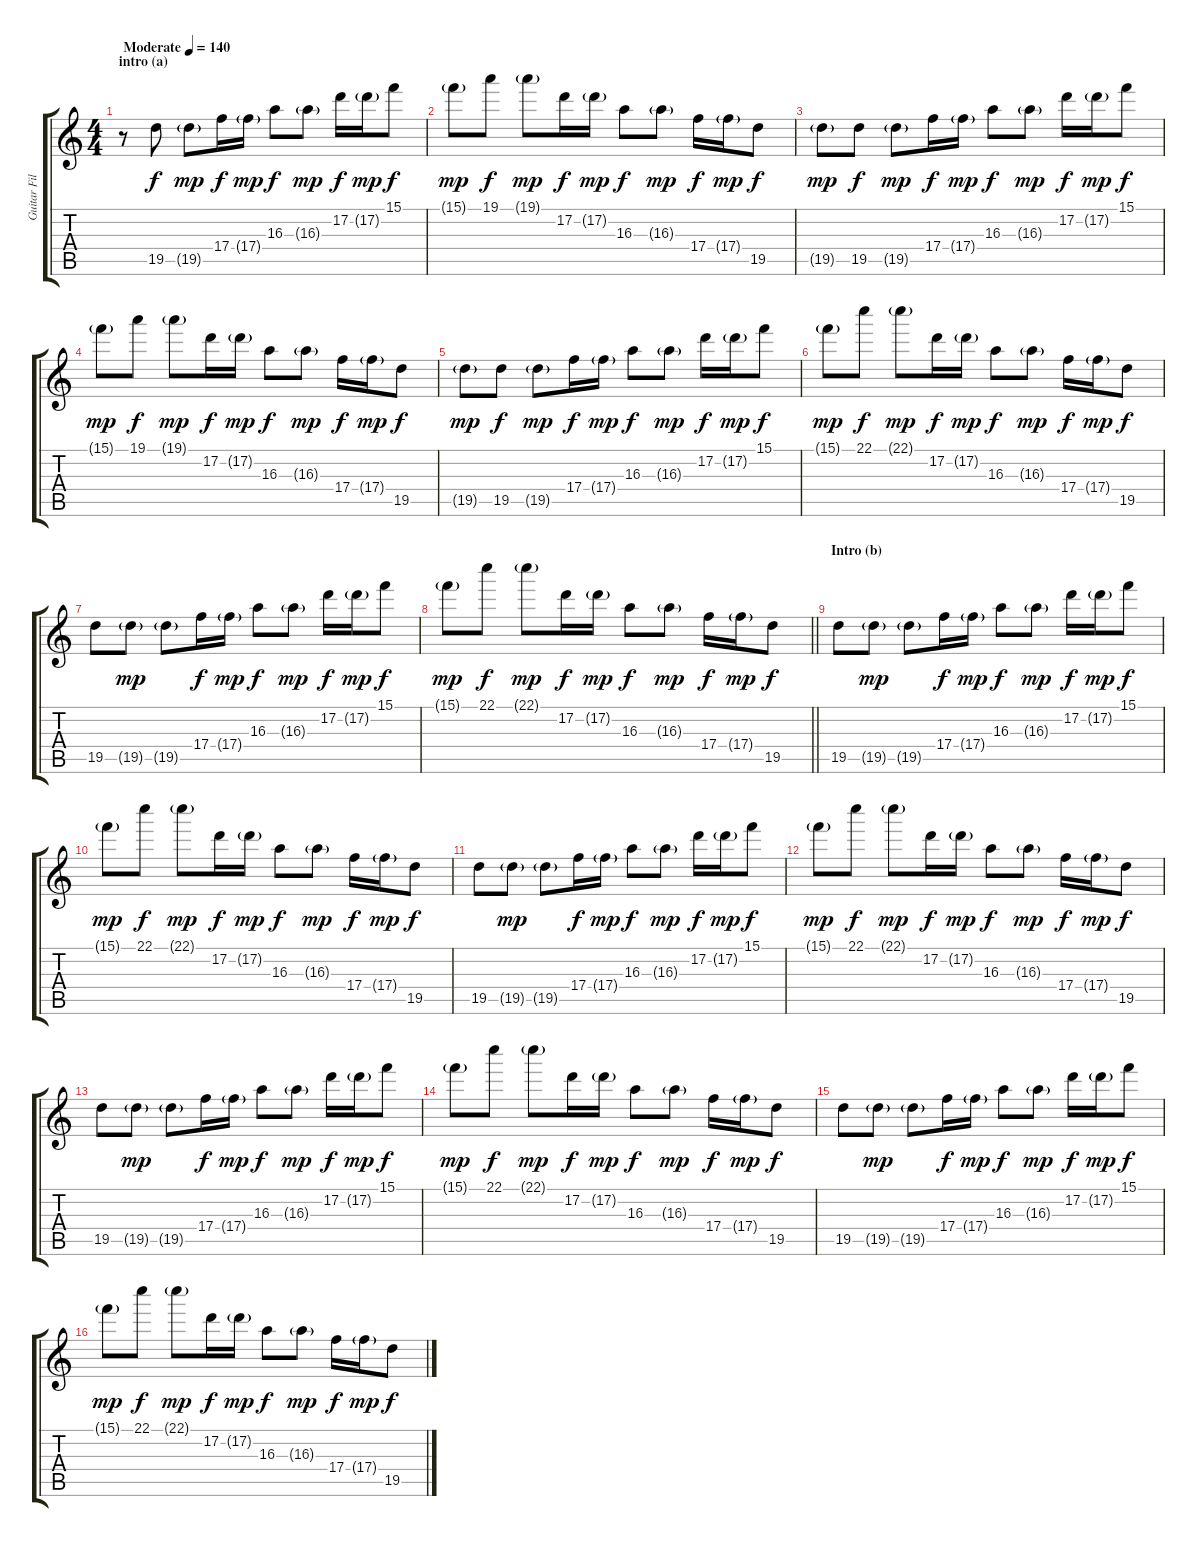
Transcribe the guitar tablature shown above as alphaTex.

\track ("Guitar Fills - Martin Sweet" "Guitar Fil") {instrument acousticguitarsteel}
\staff {score tabs}
\tuning (D4 A3 F3 C3 G2 D2) {hide}
\ts (4 4)
\section ("" "intro (a)")
\tempo (140 "Moderate")
\clef g2
\ks c
r.8{dy f volume 7 balance 16 instrument electricguitarmuted} 19.5.8{balance 0} 19.5{g}.8{dy mp} 17.4.16{dy f} 17.4{g}.16{dy mp} 16.3.8{dy f} 16.3{g}.8{dy mp} 17.2.16{dy f} 17.2{g}.16{dy mp} 15.1.8{dy f} |
15.1{g}.8{dy mp} 19.1.8{dy f} 19.1{g}.8{dy mp} 17.2.16{dy f} 17.2{g}.16{dy mp} 16.3.8{dy f} 16.3{g}.8{dy mp} 17.4.16{dy f} 17.4{g}.16{dy mp} 19.5.8{dy f} |
19.5{g}.8{dy mp} 19.5.8{dy f} 19.5{g}.8{dy mp} 17.4.16{dy f} 17.4{g}.16{dy mp} 16.3.8{dy f} 16.3{g}.8{dy mp} 17.2.16{dy f} 17.2{g}.16{dy mp} 15.1.8{dy f} |
15.1{g}.8{dy mp} 19.1.8{dy f} 19.1{g}.8{dy mp} 17.2.16{dy f} 17.2{g}.16{dy mp} 16.3.8{dy f} 16.3{g}.8{dy mp} 17.4.16{dy f} 17.4{g}.16{dy mp} 19.5.8{dy f} |
19.5{g}.8{dy mp} 19.5.8{dy f} 19.5{g}.8{dy mp} 17.4.16{dy f} 17.4{g}.16{dy mp} 16.3.8{dy f} 16.3{g}.8{dy mp} 17.2.16{dy f} 17.2{g}.16{dy mp} 15.1.8{dy f} |
15.1{g}.8{dy mp} 22.1.8{dy f} 22.1{g}.8{dy mp} 17.2.16{dy f} 17.2{g}.16{dy mp} 16.3.8{dy f} 16.3{g}.8{dy mp} 17.4.16{dy f} 17.4{g}.16{dy mp} 19.5.8{dy f} |
19.5.8 19.5{g}.8{dy mp} 19.5{g}.8 17.4.16{dy f} 17.4{g}.16{dy mp} 16.3.8{dy f} 16.3{g}.8{dy mp} 17.2.16{dy f} 17.2{g}.16{dy mp} 15.1.8{dy f} |
\barLineRight lightlight
15.1{g}.8{dy mp} 22.1.8{dy f} 22.1{g}.8{dy mp} 17.2.16{dy f} 17.2{g}.16{dy mp} 16.3.8{dy f} 16.3{g}.8{dy mp} 17.4.16{dy f} 17.4{g}.16{dy mp} 19.5.8{dy f} |
\section ("" "Intro (b)")
19.5.8 19.5{g}.8{dy mp} 19.5{g}.8 17.4.16{dy f} 17.4{g}.16{dy mp} 16.3.8{dy f} 16.3{g}.8{dy mp} 17.2.16{dy f} 17.2{g}.16{dy mp} 15.1.8{dy f} |
15.1{g}.8{dy mp} 22.1.8{dy f} 22.1{g}.8{dy mp} 17.2.16{dy f} 17.2{g}.16{dy mp} 16.3.8{dy f} 16.3{g}.8{dy mp} 17.4.16{dy f} 17.4{g}.16{dy mp} 19.5.8{dy f} |
19.5.8 19.5{g}.8{dy mp} 19.5{g}.8 17.4.16{dy f} 17.4{g}.16{dy mp} 16.3.8{dy f} 16.3{g}.8{dy mp} 17.2.16{dy f} 17.2{g}.16{dy mp} 15.1.8{dy f} |
15.1{g}.8{dy mp} 22.1.8{dy f} 22.1{g}.8{dy mp} 17.2.16{dy f} 17.2{g}.16{dy mp} 16.3.8{dy f} 16.3{g}.8{dy mp} 17.4.16{dy f} 17.4{g}.16{dy mp} 19.5.8{dy f} |
19.5.8 19.5{g}.8{dy mp} 19.5{g}.8 17.4.16{dy f} 17.4{g}.16{dy mp} 16.3.8{dy f} 16.3{g}.8{dy mp} 17.2.16{dy f} 17.2{g}.16{dy mp} 15.1.8{dy f} |
15.1{g}.8{dy mp} 22.1.8{dy f} 22.1{g}.8{dy mp} 17.2.16{dy f} 17.2{g}.16{dy mp} 16.3.8{dy f} 16.3{g}.8{dy mp} 17.4.16{dy f} 17.4{g}.16{dy mp} 19.5.8{dy f} |
19.5.8 19.5{g}.8{dy mp} 19.5{g}.8 17.4.16{dy f} 17.4{g}.16{dy mp} 16.3.8{dy f} 16.3{g}.8{dy mp} 17.2.16{dy f} 17.2{g}.16{dy mp} 15.1.8{dy f} |
15.1{g}.8{dy mp} 22.1.8{dy f} 22.1{g}.8{dy mp} 17.2.16{dy f} 17.2{g}.16{dy mp} 16.3.8{dy f} 16.3{g}.8{dy mp} 17.4.16{dy f} 17.4{g}.16{dy mp} 19.5.8{dy f}
